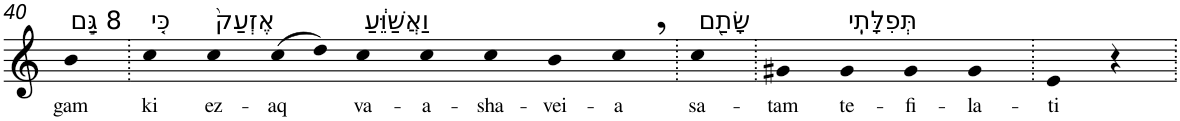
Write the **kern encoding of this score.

**kern	**text
*part1	*part1
*staff1	*staff1
*I"Piano	*
*I'Pno	*
!!LO:PB:g=z
*clefG2	*
*k[]	*
=40	=40
!LO:TX:a:t=8 גַּ֣ם	!
!	!LO:LY:b
4b	gam
=41.	=41.
!LO:TX:a:t=כִּ֤י	!
!	!LO:LY:b
4cc	ki
!LO:TX:a:t=אֶזְעַק֙	!
!	!LO:LY:b
4cc	ez-
!	!LO:LY:b
(>8cc	-aq
8dd)	.
!LO:TX:a:t=וַאֲשַׁוֵּ֔עַ	!
!	!LO:LY:b
4cc	va-
!	!LO:LY:b
4cc	-a-
!	!LO:LY:b
4cc	-sha-
!	!LO:LY:b
4b	-vei-
!	!LO:LY:b
4cc,	-a
=42.	=42.
!LO:TX:a:t=שָׂתַ֖ם	!
!	!LO:LY:b
4cc	sa-
=43.	=43.
!	!LO:LY:b
4g#X	-tam
!LO:TX:a:t=תְּפִלָּתִֽי	!
!	!LO:LY:b
4g#	te-
!	!LO:LY:b
4g#	-fi-
!	!LO:LY:b
4g#	-la-
=44.	=44.
!	!LO:LY:b
4e	-ti
4r	.
=.	=.
*-	*-
